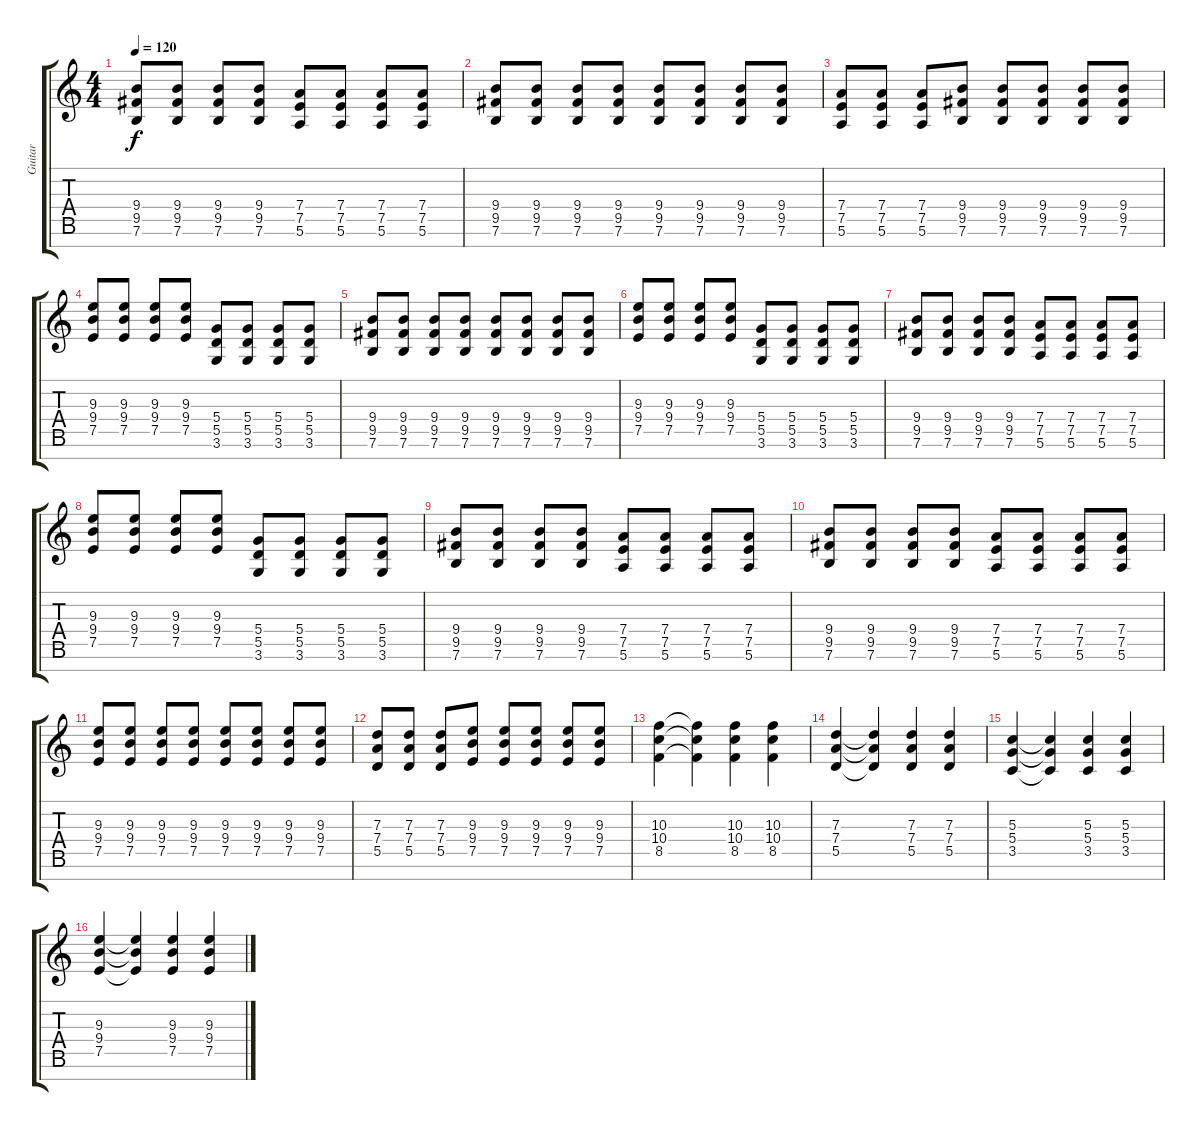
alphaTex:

\track ("Guitar" "Guitar") {instrument distortionguitar}
\staff {score tabs}
\tuning (E4 B3 G3 D3 A2 E2 B1) {hide}
\ts (4 4)
\tempo 120
\clef g2
\ks c
(9.4 9.5 7.6).8{dy f} (9.4 9.5 7.6).8 (9.4 9.5 7.6).8 (9.4 9.5 7.6).8 (7.4 7.5 5.6).8 (7.4 7.5 5.6).8 (7.4 7.5 5.6).8 (7.4 7.5 5.6).8 |
(9.4 9.5 7.6).8 (9.4 9.5 7.6).8 (9.4 9.5 7.6).8 (9.4 9.5 7.6).8 (9.4 9.5 7.6).8 (9.4 9.5 7.6).8 (9.4 9.5 7.6).8 (9.4 9.5 7.6).8 |
(7.4 7.5 5.6).8 (7.4 7.5 5.6).8 (7.4 7.5 5.6).8 (9.4 9.5 7.6).8 (9.4 9.5 7.6).8 (9.4 9.5 7.6).8 (9.4 9.5 7.6).8 (9.4 9.5 7.6).8 |
(9.3 9.4 7.5).8 (9.3 9.4 7.5).8 (9.3 9.4 7.5).8 (9.3 9.4 7.5).8 (5.4 5.5 3.6).8 (5.4 5.5 3.6).8 (5.4 5.5 3.6).8 (5.4 5.5 3.6).8 |
(9.4 9.5 7.6).8 (9.4 9.5 7.6).8 (9.4 9.5 7.6).8 (9.4 9.5 7.6).8 (9.4 9.5 7.6).8 (9.4 9.5 7.6).8 (9.4 9.5 7.6).8 (9.4 9.5 7.6).8 |
(9.3 9.4 7.5).8 (9.3 9.4 7.5).8 (9.3 9.4 7.5).8 (9.3 9.4 7.5).8 (5.4 5.5 3.6).8 (5.4 5.5 3.6).8 (5.4 5.5 3.6).8 (5.4 5.5 3.6).8 |
(9.4 9.5 7.6).8 (9.4 9.5 7.6).8 (9.4 9.5 7.6).8 (9.4 9.5 7.6).8 (7.4 7.5 5.6).8 (7.4 7.5 5.6).8 (7.4 7.5 5.6).8 (7.4 7.5 5.6).8 |
(9.3 9.4 7.5).8 (9.3 9.4 7.5).8 (9.3 9.4 7.5).8 (9.3 9.4 7.5).8 (5.4 5.5 3.6).8 (5.4 5.5 3.6).8 (5.4 5.5 3.6).8 (5.4 5.5 3.6).8 |
(9.4 9.5 7.6).8 (9.4 9.5 7.6).8 (9.4 9.5 7.6).8 (9.4 9.5 7.6).8 (7.4 7.5 5.6).8 (7.4 7.5 5.6).8 (7.4 7.5 5.6).8 (7.4 7.5 5.6).8 |
(9.4 9.5 7.6).8 (9.4 9.5 7.6).8 (9.4 9.5 7.6).8 (9.4 9.5 7.6).8 (7.4 7.5 5.6).8 (7.4 7.5 5.6).8 (7.4 7.5 5.6).8 (7.4 7.5 5.6).8 |
(9.3 9.4 7.5).8 (9.3 9.4 7.5).8 (9.3 9.4 7.5).8 (9.3 9.4 7.5).8 (9.3 9.4 7.5).8 (9.3 9.4 7.5).8 (9.3 9.4 7.5).8 (9.3 9.4 7.5).8 |
(7.3 7.4 5.5).8 (7.3 7.4 5.5).8 (7.3 7.4 5.5).8 (9.3 9.4 7.5).8 (9.3 9.4 7.5).8 (9.3 9.4 7.5).8 (9.3 9.4 7.5).8 (9.3 9.4 7.5).8 |
(10.3 10.4 8.5).4 (10.3{t} 10.4{t} 8.5{t}).4 (10.3 10.4 8.5).4 (10.3 10.4 8.5).4 |
(7.3 7.4 5.5).4 (7.3{t} 7.4{t} 5.5{t}).4 (7.3 7.4 5.5).4 (7.3 7.4 5.5).4 |
(5.3 5.4 3.5).4 (5.3{t} 5.4{t} 3.5{t}).4 (5.3 5.4 3.5).4 (5.3 5.4 3.5).4 |
(9.3 9.4 7.5).4 (9.3{t} 9.4{t} 7.5{t}).4 (9.3 9.4 7.5).4 (9.3 9.4 7.5).4
